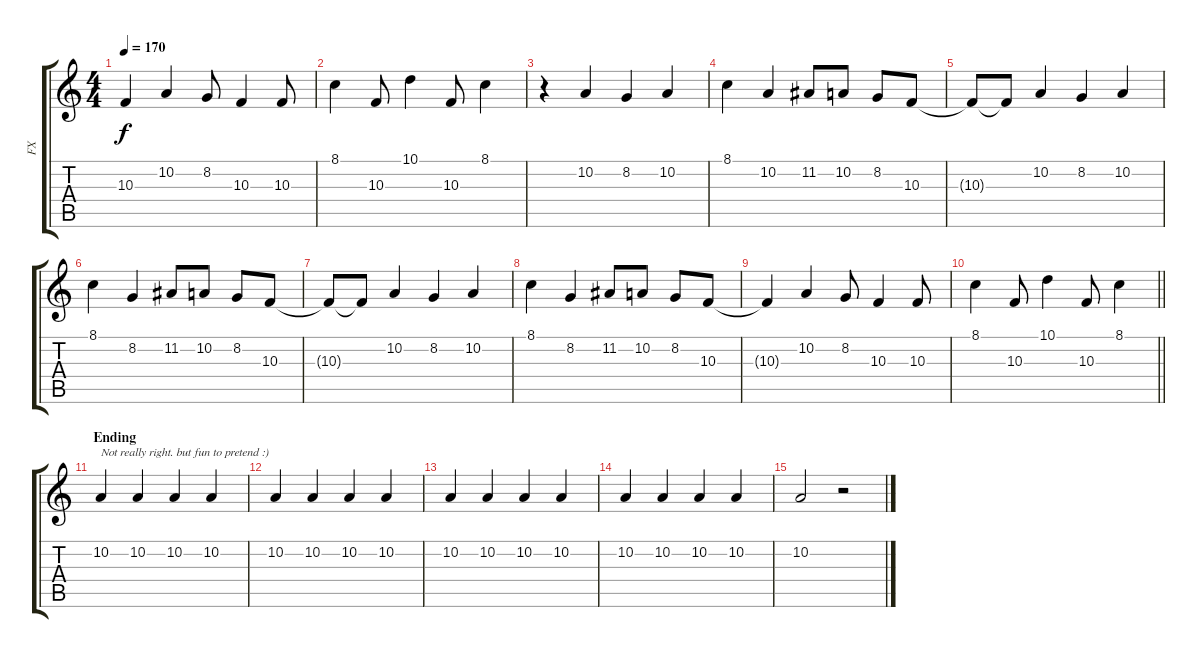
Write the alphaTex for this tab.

\track (" FX " " FX ") {instrument electricpiano1}
\staff {score tabs}
\tuning (E4 B3 G3 D3 A2 E2) {hide}
\ts (4 4)
\tempo 170
\clef g2
\ks c
10.3{t}.4{dy f} 10.2.4 8.2.8 10.3.4 10.3.8 |
8.1.4 10.3.8 10.1.4 10.3.8 8.1.4 |
r.4 10.2.4 8.2.4 10.2.4 |
8.1.4 10.2.4 11.2.8 10.2.8 8.2.8 10.3.8 |
10.3{t}.8 10.3{t}.8 10.2.4 8.2.4 10.2.4 |
8.1.4 8.2.4 11.2.8 10.2.8 8.2.8 10.3.8 |
10.3{t}.8 10.3{t}.8 10.2.4 8.2.4 10.2.4 |
8.1.4 8.2.4 11.2.8 10.2.8 8.2.8 10.3.8 |
10.3{t}.4 10.2.4 8.2.8 10.3.4 10.3.8 |
\barLineRight lightlight
8.1.4 10.3.8 10.1.4 10.3.8 8.1.4 |
\section ("" "Ending")
10.2.4{txt "Not really right. but fun to pretend :)"} 10.2.4 10.2.4 10.2.4 |
10.2.4 10.2.4 10.2.4 10.2.4 |
10.2.4 10.2.4 10.2.4 10.2.4 |
10.2.4 10.2.4 10.2.4 10.2.4 |
10.2.2 r.2
